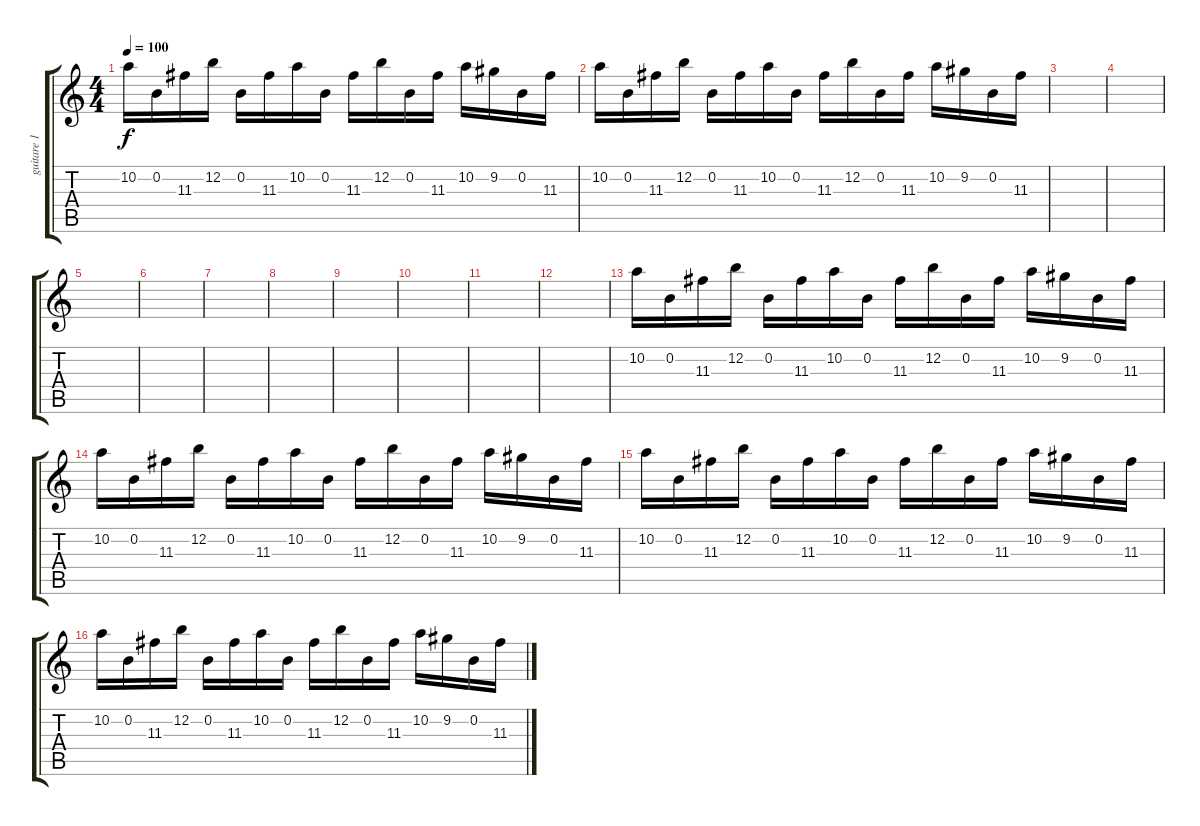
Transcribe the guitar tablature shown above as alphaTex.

\track ("guitare 1" "guitare 1") {instrument overdrivenguitar}
\staff {score tabs}
\tuning (E4 B3 G3 D3 A2 E2) {hide}
\ts (4 4)
\tempo 100
\clef g2
\ks c
10.2.16{dy f} 0.2.16 11.3.16 12.2.16 0.2.16 11.3.16 10.2.16 0.2.16 11.3.16 12.2.16 0.2.16 11.3.16 10.2.16 9.2.16 0.2.16 11.3.16 |
10.2.16 0.2.16 11.3.16 12.2.16 0.2.16 11.3.16 10.2.16 0.2.16 11.3.16 12.2.16 0.2.16 11.3.16 10.2.16 9.2.16 0.2.16 11.3.16 |
|
|
|
|
|
|
|
|
|
|
10.2.16 0.2.16 11.3.16 12.2.16 0.2.16 11.3.16 10.2.16 0.2.16 11.3.16 12.2.16 0.2.16 11.3.16 10.2.16 9.2.16 0.2.16 11.3.16 |
10.2.16 0.2.16 11.3.16 12.2.16 0.2.16 11.3.16 10.2.16 0.2.16 11.3.16 12.2.16 0.2.16 11.3.16 10.2.16 9.2.16 0.2.16 11.3.16 |
10.2.16 0.2.16 11.3.16 12.2.16 0.2.16 11.3.16 10.2.16 0.2.16 11.3.16 12.2.16 0.2.16 11.3.16 10.2.16 9.2.16 0.2.16 11.3.16 |
10.2.16 0.2.16 11.3.16 12.2.16 0.2.16 11.3.16 10.2.16 0.2.16 11.3.16 12.2.16 0.2.16 11.3.16 10.2.16 9.2.16 0.2.16 11.3.16
